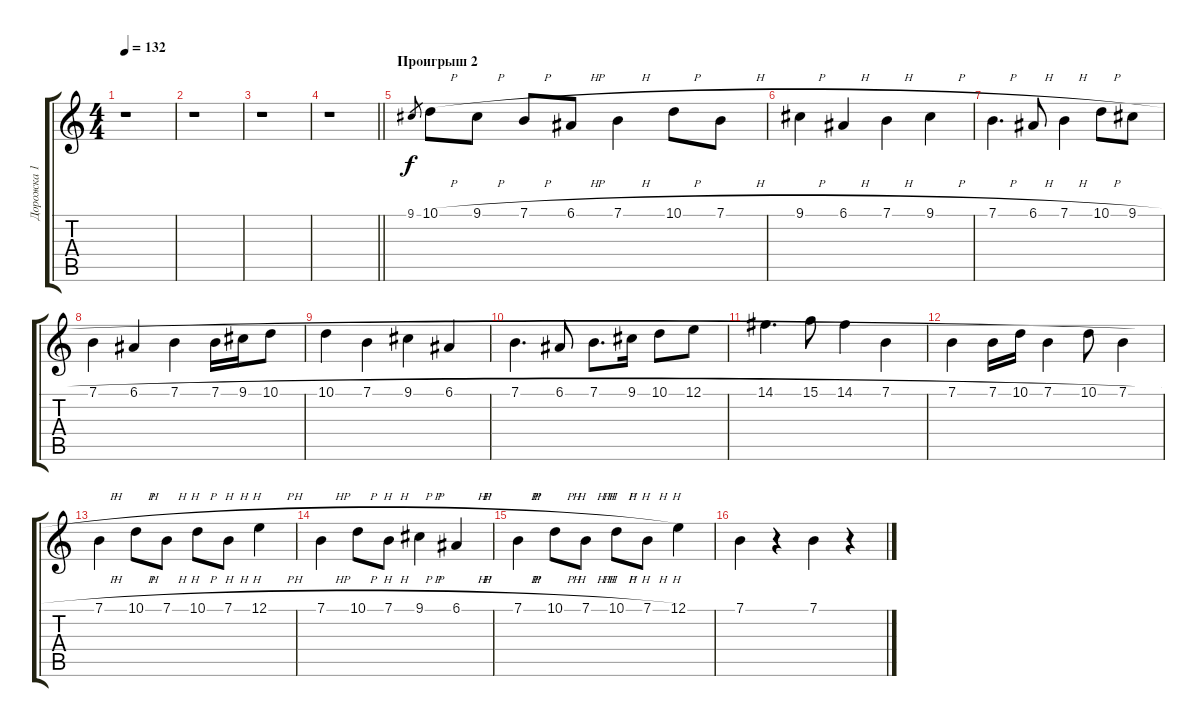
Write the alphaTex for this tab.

\track ("Дорожка 1" "Дорожка 1") {instrument recorder}
\staff {score tabs}
\tuning (E4 B3 G3 D3 A2 E2) {hide}
\ts (4 4)
\tempo 132
\clef g2
\ks c
r.1{dy f} |
r.1 |
r.1 |
\barLineRight lightlight
r.1 |
\section ("" "Проигрыш 2")
9.1.8{gr} 10.1{h}.8 9.1{h}.8 7.1{h}.8 6.1{h}.8 7.1{h}.4 10.1{h}.8 7.1{h}.8 |
9.1{h}.4 6.1{h}.4 7.1{h}.4 9.1{h}.4 |
7.1{h}.4{d} 6.1{h}.8 7.1{h}.4 10.1{h}.8 9.1{h}.8 |
7.1{h}.4 6.1{h}.4 7.1{h}.4 7.1{h}.16 9.1{h}.16 10.1{h}.8 |
10.1{h}.4 7.1{h}.4 9.1{h}.4 6.1{h}.4 |
7.1{h}.4{d} 6.1{h}.8 7.1{h}.8{d} 9.1{h}.16 10.1{h}.8 12.1{h}.8 |
14.1{h}.4{d} 15.1{h}.8 14.1{h}.4 7.1{h}.4 |
7.1{h}.4 7.1{h}.16 10.1{h}.16 7.1{h}.4 10.1{h}.8 7.1{h}.4 |
7.1{h}.4 10.1{h}.8 7.1{h}.8 10.1{h}.8 7.1{h}.8 12.1{h}.4 |
7.1{h}.4 10.1{h}.8 7.1{h}.8 9.1{h}.4 6.1{h}.4 |
7.1{h}.4 10.1{h}.8 7.1{h}.8 10.1{h}.8 7.1{h}.8 12.1.4 |
7.1.4 r.4 7.1.4 r.4
